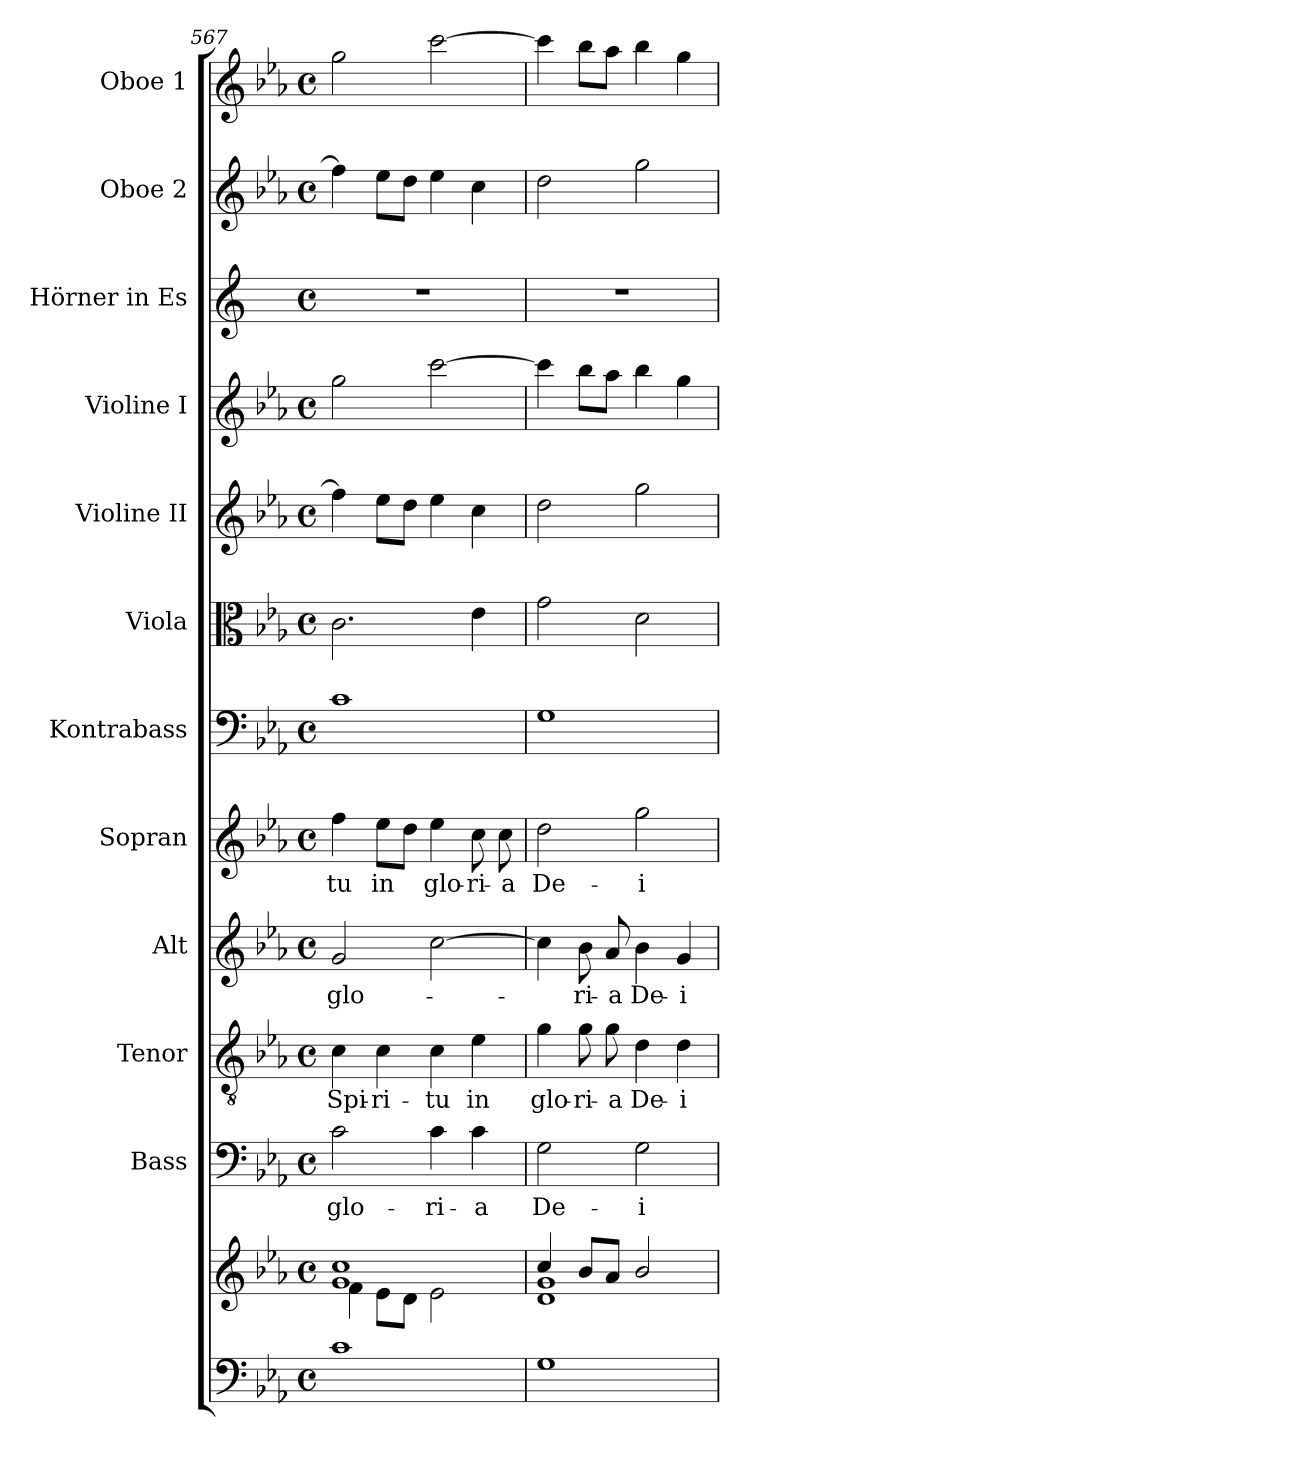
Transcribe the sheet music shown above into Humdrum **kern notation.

**kern	**kern	**kern	**text	**kern	**text	**kern	**text	**kern	**text	**kern	**kern	**kern	**kern	**kern	**kern	**kern
*part12	*part12	*part11	*part11	*part10	*part10	*part9	*part9	*part8	*part8	*part7	*part6	*part5	*part4	*part3	*part2	*part1
*staff13	*staff12	*staff11	*staff11	*staff10	*staff10	*staff9	*staff9	*staff8	*staff8	*staff7	*staff6	*staff5	*staff4	*staff3	*staff2	*staff1
*	*	*I"Bass	*	*I"Tenor	*	*I"Alt	*	*I"Sopran	*	*I"Kontrabass	*I"Viola	*I"Violine II	*I"Violine I	*I"Hörner in Es	*I"Oboe 2	*I"Oboe 1
*	*	*I'B.	*	*I'T.	*	*I'A.	*	*I'S.	*	*I'Kb.	*I'Vla.	*I'Vl. II	*I'Vl. I	*	*I'Ob. 2	*I'Ob. 1
*clefF4	*clefG2	*clefF4	*	*clefGv2	*	*clefG2	*	*clefG2	*	*clefF4	*clefC3	*clefG2	*clefG2	*clefG2	*clefG2	*clefG2
*	*	*	*	*	*	*	*	*	*	*ITrd7c12	*	*	*	*ITrd5c9	*	*
*k[b-e-a-]	*k[b-e-a-]	*k[b-e-a-]	*	*k[b-e-a-]	*	*k[b-e-a-]	*	*k[b-e-a-]	*	*k[b-e-a-]	*k[b-e-a-]	*k[b-e-a-]	*k[b-e-a-]	*k[b-e-a-]	*k[b-e-a-]	*k[b-e-a-]
*E-:	*E-:	*E-:	*	*E-:	*	*E-:	*	*E-:	*	*E-:	*E-:	*E-:	*E-:	*E-:	*E-:	*E-:
*M4/4	*M4/4	*M4/4	*	*M4/4	*	*M4/4	*	*M4/4	*	*M4/4	*M4/4	*M4/4	*M4/4	*M4/4	*M4/4	*M4/4
*met(c)	*met(c)	*met(c)	*	*met(c)	*	*met(c)	*	*met(c)	*	*met(c)	*met(c)	*met(c)	*met(c)	*met(c)	*met(c)	*met(c)
=567	=567	=567	=567	=567	=567	=567	=567	=567	=567	=567	=567	=567	=567	=567	=567	=567
*	*^	*	*	*	*	*	*	*	*	*	*	*	*	*	*	*
!	!	!	!	!LO:LY:b	!	!LO:LY:b	!	!LO:LY:b	!	!LO:LY:b	!	!	!	!	!	!	!
1c	1g 1cc	4f\	2c\	glo-	4c\	Spi-	2g/	glo-	4ff\	-tu	1C	2.c\	4ff\]	2gg\	1r	4ff\]	2gg\
!	!	!	!	!	!	!LO:LY:b	!	!	!	!LO:LY:b	!	!	!	!	!	!	!
.	.	8e-\L	.	.	4c\	-ri-	.	.	8ee-\L	in	.	.	8ee-\L	.	.	8ee-\L	.
.	.	8d\J	.	.	.	.	.	.	8dd\J	.	.	.	8dd\J	.	.	8dd\J	.
!	!	!	!	!LO:LY:b	!	!LO:LY:b	!	!	!	!LO:LY:b	!	!	!	!	!	!	!
.	.	2e-\	4c\	-ri-	4c\	-tu	[2cc\	.	4ee-\	glo-	.	.	4ee-\	[2ccc\	.	4ee-\	[2ccc\
!	!	!	!	!LO:LY:b	!	!LO:LY:b	!	!	!	!LO:LY:b	!	!	!	!	!	!	!
.	.	.	4c\	-a	4e-\	in	.	.	8cc\	-ri-	.	4e-\	4cc\	.	.	4cc\	.
!	!	!	!	!	!	!	!	!	!	!LO:LY:b	!	!	!	!	!	!	!
.	.	.	.	.	.	.	.	.	8cc\	-a	.	.	.	.	.	.	.
!!LO:PB:g=z
=568	=568	=568	=568	=568	=568	=568	=568	=568	=568	=568	=568	=568	=568	=568	=568	=568	=568
!	!	!	!	!LO:LY:b	!	!LO:LY:b	!	!	!	!LO:LY:b	!	!	!	!	!	!	!
1G	4cc/	1d 1g	2G\	De-	4g\	glo-	4cc\]	.	2dd\	De-	1GG	2g\	2dd\	4ccc\]	1r	2dd\	4ccc\]
!	!	!	!	!	!	!LO:LY:b	!	!LO:LY:b	!	!	!	!	!	!	!	!	!
.	8b-/L	.	.	.	8g\	-ri-	8b-\	-ri-	.	.	.	.	.	8bb-\L	.	.	8bb-\L
!	!	!	!	!	!	!LO:LY:b	!	!LO:LY:b	!	!	!	!	!	!	!	!	!
.	8a-/J	.	.	.	8g\	-a	8a-/	-a	.	.	.	.	.	8aa-\J	.	.	8aa-\J
!	!	!	!	!LO:LY:b	!	!LO:LY:b	!	!LO:LY:b	!	!LO:LY:b	!	!	!	!	!	!	!
.	2b-/	.	2G\	-i	4d\	De-	4b-\	De-	2gg\	-i	.	2d\	2gg\	4bb-\	.	2gg\	4bb-\
!	!	!	!	!	!	!LO:LY:b	!	!LO:LY:b	!	!	!	!	!	!	!	!	!
.	.	.	.	.	4d\	-i	4g/	-i	.	.	.	.	.	4gg\	.	.	4gg\
*	*v	*v	*	*	*	*	*	*	*	*	*	*	*	*	*	*	*
=	=	=	=	=	=	=	=	=	=	=	=	=	=	=	=	=
*-	*-	*-	*-	*-	*-	*-	*-	*-	*-	*-	*-	*-	*-	*-	*-	*-
